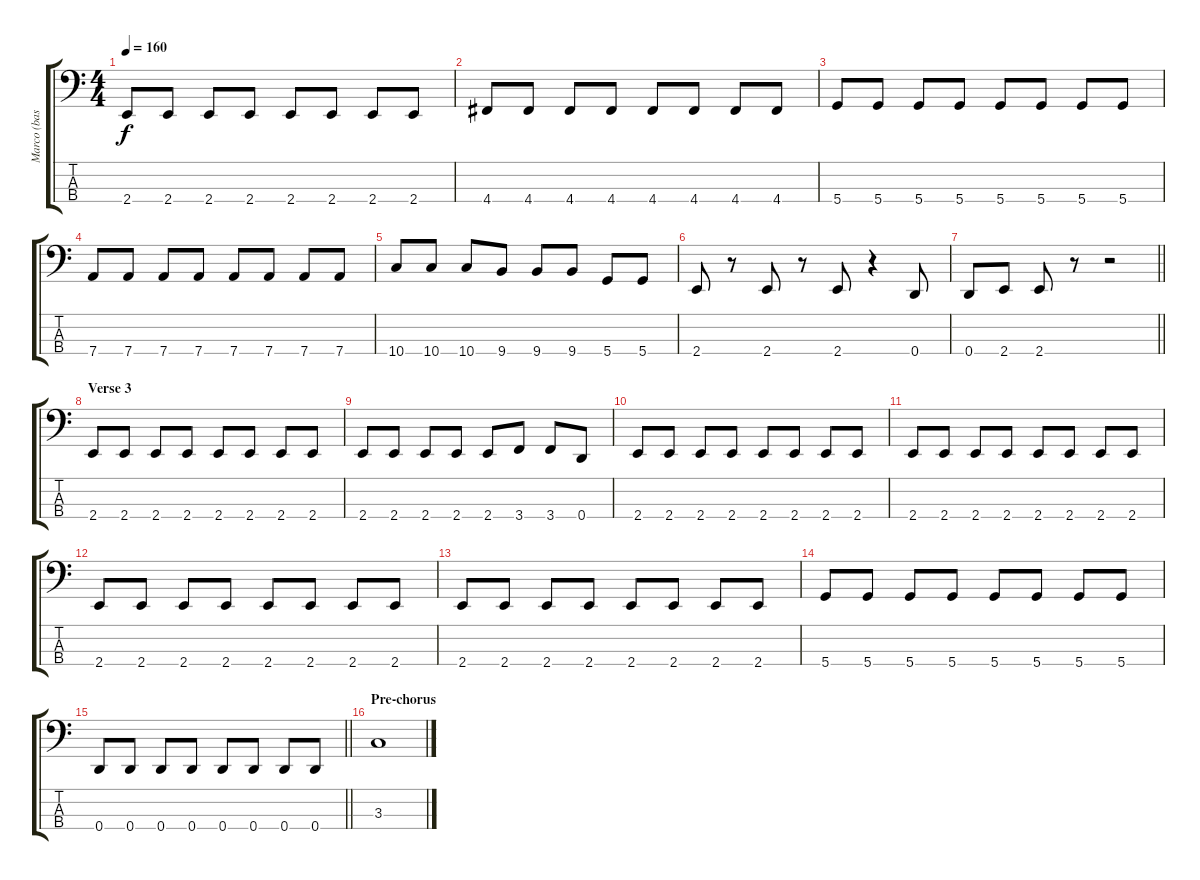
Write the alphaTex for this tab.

\track ("Marco (bass)" "Marco (bas") {instrument electricbassfinger}
\staff {score tabs}
\tuning (G2 D2 A1 D1) {hide}
\ts (4 4)
\tempo 160
\clef f4
\ks c
2.4.8{dy f} 2.4.8 2.4.8 2.4.8 2.4.8 2.4.8 2.4.8 2.4.8 |
4.4.8 4.4.8 4.4.8 4.4.8 4.4.8 4.4.8 4.4.8 4.4.8 |
5.4.8 5.4.8 5.4.8 5.4.8 5.4.8 5.4.8 5.4.8 5.4.8 |
7.4.8 7.4.8 7.4.8 7.4.8 7.4.8 7.4.8 7.4.8 7.4.8 |
10.4.8 10.4.8 10.4.8 9.4.8 9.4.8 9.4.8 5.4.8 5.4.8 |
2.4.8 r.8 2.4.8 r.8 2.4.8 r.4 0.4.8 |
\barLineRight lightlight
0.4.8 2.4.8 2.4.8 r.8 r.2 |
\section ("" "Verse 3")
2.4.8 2.4.8 2.4.8 2.4.8 2.4.8 2.4.8 2.4.8 2.4.8 |
2.4.8 2.4.8 2.4.8 2.4.8 2.4.8 3.4.8 3.4.8 0.4.8 |
2.4.8 2.4.8 2.4.8 2.4.8 2.4.8 2.4.8 2.4.8 2.4.8 |
2.4.8 2.4.8 2.4.8 2.4.8 2.4.8 2.4.8 2.4.8 2.4.8 |
2.4.8 2.4.8 2.4.8 2.4.8 2.4.8 2.4.8 2.4.8 2.4.8 |
2.4.8 2.4.8 2.4.8 2.4.8 2.4.8 2.4.8 2.4.8 2.4.8 |
5.4.8 5.4.8 5.4.8 5.4.8 5.4.8 5.4.8 5.4.8 5.4.8 |
\barLineRight lightlight
0.4.8 0.4.8 0.4.8 0.4.8 0.4.8 0.4.8 0.4.8 0.4.8 |
\section ("" "Pre-chorus")
3.3.1
